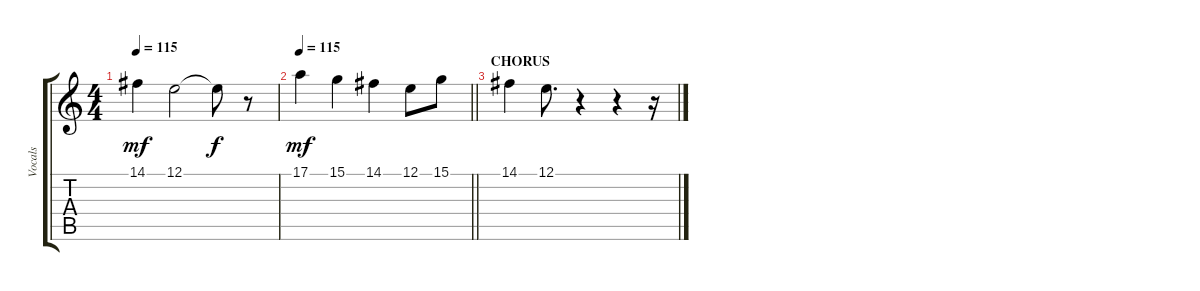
\track ("Vocals" "Vocals") {instrument flute}
\staff {score tabs}
\tuning (E4 B3 G3 D3 A2 E2) {hide}
\ts (4 4)
\tempo 115
\clef g2
\ks c
14.1.4{dy mf} 12.1.2 12.1{t}.8{dy f} r.8 |
\tempo 115
\barLineRight lightlight
17.1.4{dy mf} 15.1.4 14.1.4 12.1.8 15.1.8 |
\section ("" "CHORUS")
14.1.4 12.1.8{d} r.4 r.4 r.16
